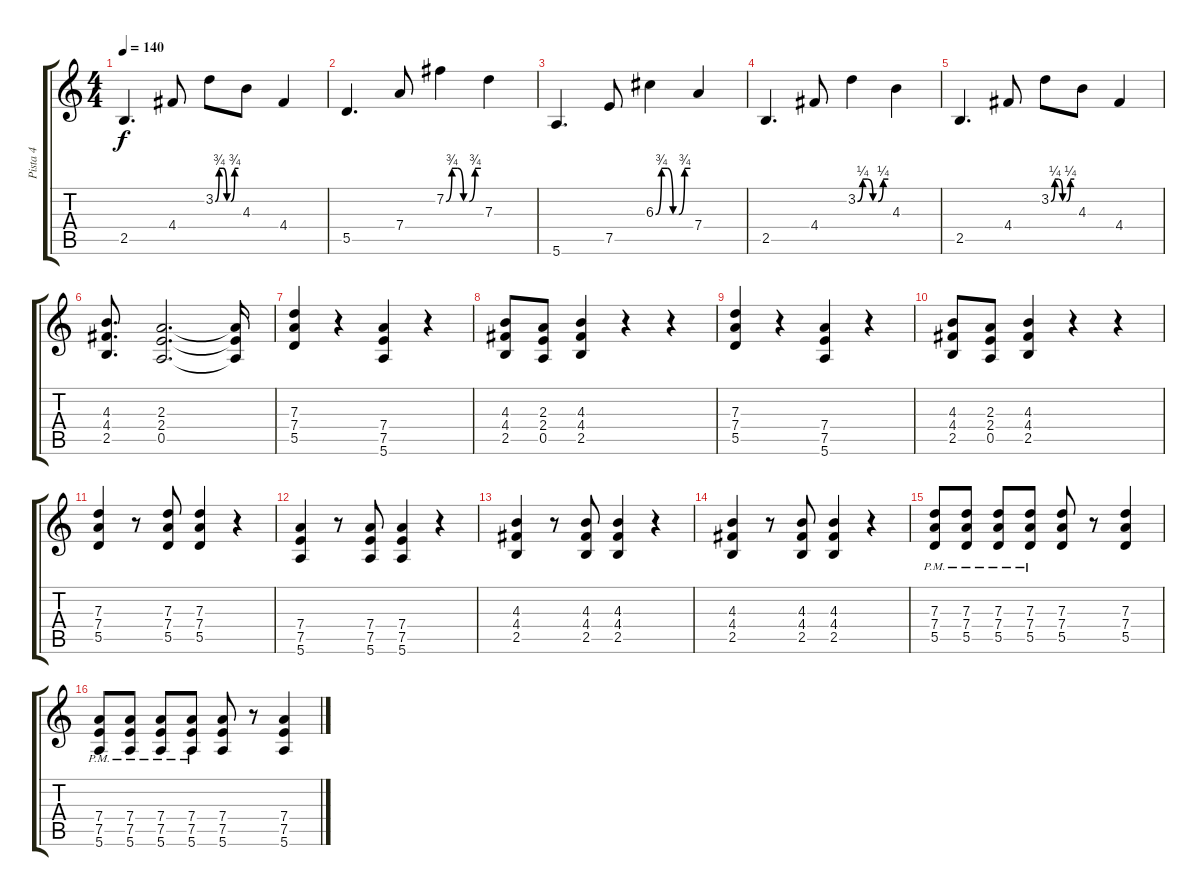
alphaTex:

\track ("Pista 4" "Pista 4") {instrument overdrivenguitar}
\staff {score tabs}
\tuning (E4 B3 G3 D3 A2 E2) {hide}
\ts (4 4)
\tempo 140
\clef g2
\ks c
2.5.4{d dy f} 4.4.8 3.2{be (custom 0 0 10 3 20 3 30 0 40 0 50 3 60 3)}.8 4.3.8 4.4.4 |
5.5.4{d} 7.4.8 7.2{be (custom 0 0 10 3 20 3 30 0 40 0 50 3 60 3)}.4 7.3.4 |
5.6.4{d} 7.5.8 6.3{be (custom 0 0 10 3 20 3 30 0 40 0 50 3 60 3)}.4 7.4.4 |
2.5.4{d} 4.4.8 3.2{be (custom 0 0 10 1 20 1 30 0 40 0 50 1 60 1)}.4 4.3.4 |
2.5.4{d} 4.4.8 3.2{be (custom 0 0 10 1 20 1 30 0 40 0 50 1 60 1)}.8 4.3.8 4.4.4 |
(4.3 4.4 2.5).8{d} (2.3 2.4 0.5).2{d} (2.3{t} 2.4{t} 0.5{t}).16 |
(7.3 7.4 5.5).4 r.4 (7.4 7.5 5.6).4 r.4 |
(4.3 4.4 2.5).8 (2.3 2.4 0.5).8 (4.3 4.4 2.5).4 r.4 r.4 |
(7.3 7.4 5.5).4 r.4 (7.4 7.5 5.6).4 r.4 |
(4.3 4.4 2.5).8 (2.3 2.4 0.5).8 (4.3 4.4 2.5).4 r.4 r.4 |
(7.3 7.4 5.5).4 r.8 (7.3 7.4 5.5).8 (7.3 7.4 5.5).4 r.4 |
(7.4 7.5 5.6).4 r.8 (7.4 7.5 5.6).8 (7.4 7.5 5.6).4 r.4 |
(4.3 4.4 2.5).4 r.8 (4.3 4.4 2.5).8 (4.3 4.4 2.5).4 r.4 |
(4.3 4.4 2.5).4 r.8 (4.3 4.4 2.5).8 (4.3 4.4 2.5).4 r.4 |
(7.3{pm} 7.4{pm} 5.5{pm}).8 (7.3{pm} 7.4{pm} 5.5{pm}).8 (7.3{pm} 7.4{pm} 5.5{pm}).8 (7.3{pm} 7.4{pm} 5.5{pm}).8 (7.3 7.4 5.5).8 r.8 (7.3 7.4 5.5).4 |
(7.4{pm} 7.5{pm} 5.6).8 (7.4{pm} 7.5{pm} 5.6).8 (7.4{pm} 7.5{pm} 5.6).8 (7.4{pm} 7.5{pm} 5.6).8 (7.4 7.5 5.6).8 r.8 (7.4 7.5 5.6).4
